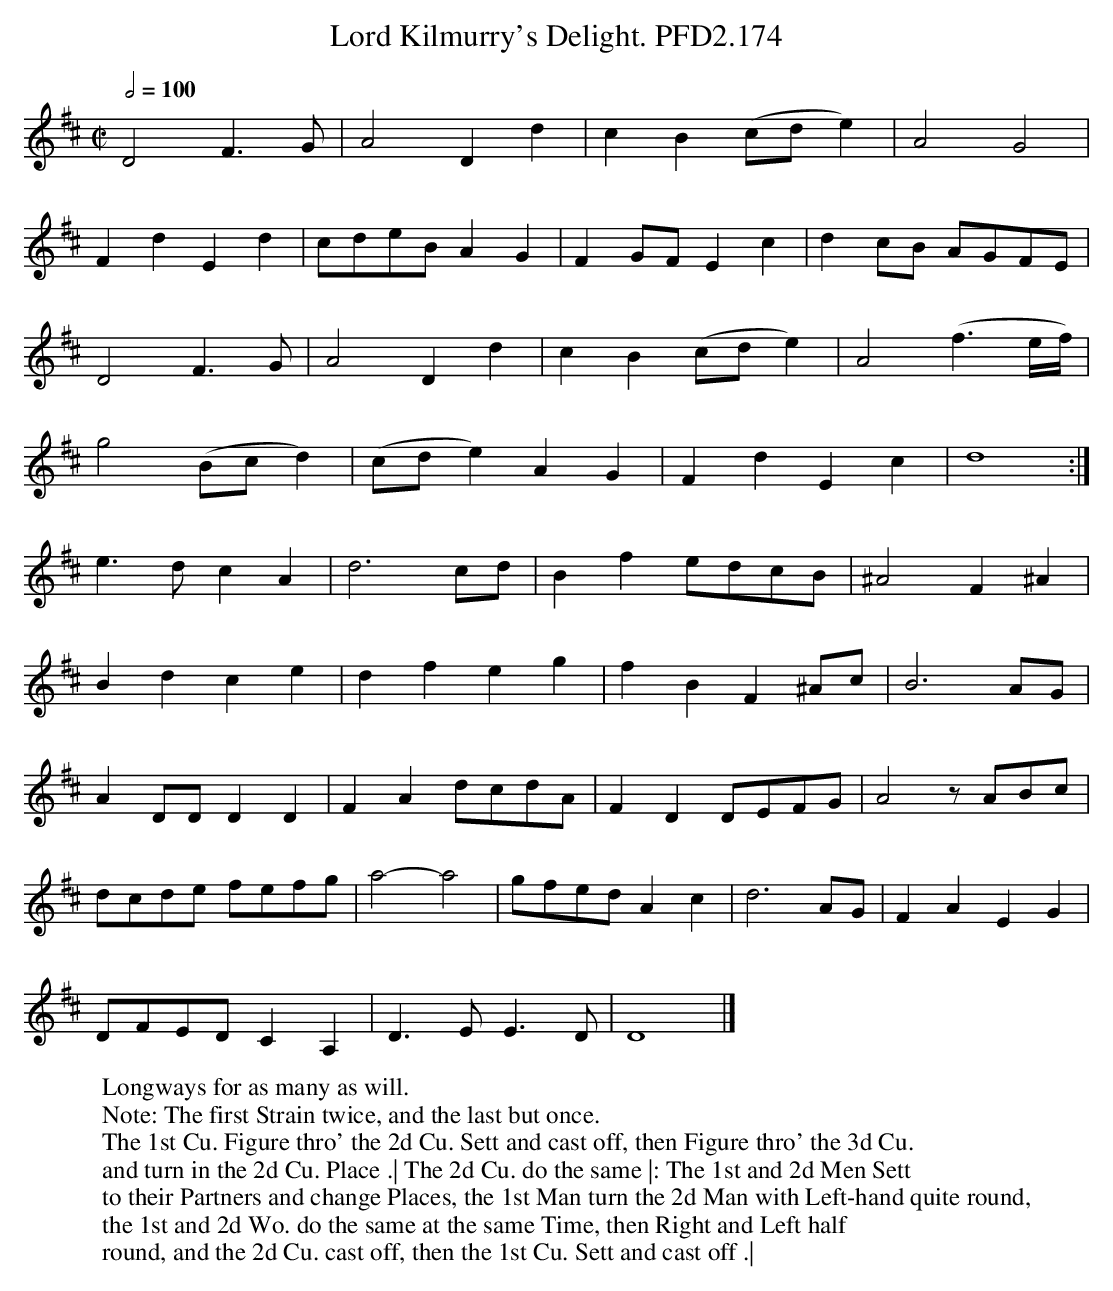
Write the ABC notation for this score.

X:1
T:Lord Kilmurry's Delight. PFD2.174
M:C|
L:1/4
W:Longways for as many as will.
W:Note: The first Strain twice, and the last but once.
W:The 1st Cu. Figure thro' the 2d Cu. Sett and cast off, then Figure thro' the 3d Cu.
W:and turn in the 2d Cu. Place .| The 2d Cu. do the same |: The 1st and 2d Men Sett
W:to their Partners and change Places, the 1st Man turn the 2d Man with Left-hand quite round,
W:the 1st and 2d Wo. do the same at the same Time, then Right and Left half
W:round, and the 2d Cu. cast off, then the 1st Cu. Sett and cast off .|
Q:2/4=100
K:D
D2 F>G | A2 Dd | cB (c/d/e) | A2 G2 |
Fd Ed | c/d/e/B/ AG | FG/F/ Ec | dc/B/ A/G/F/E/ |
D2 F>G | A2 Dd | cB (c/d/e) | A2 (f>e/f//) |
g2 (B/c/d) | (c/d/e) AG | FdEc | d4 :|
e>d cA | d3 c/d/ | Bf e/d/c/B/ | ^A2 F^A |
Bd ce | df eg | fB F^A/c/ | B3 A/G/ |
AD/D/ DD | FA d/c/d/A/ | FD D/E/F/G/ | A2 z/A/B/c/ |
d/c/d/e/ f/e/f/g/ | a2- a2 | g/f/e/d/ Ac | d3 A/G/ | FA EG |
D/F/E/D/ CA, | D>E E>D | D4 |]
